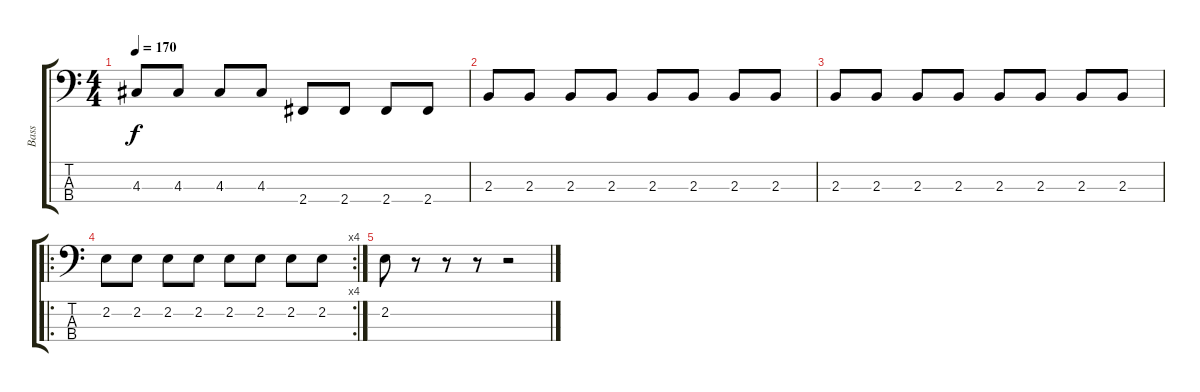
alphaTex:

\track ("Bass" "Bass") {instrument electricbassfinger}
\staff {score tabs}
\tuning (G2 D2 A1 E1) {hide}
\ts (4 4)
\tempo 170
\clef f4
\ks c
4.3.8{dy f} 4.3.8 4.3.8 4.3.8 2.4.8 2.4.8 2.4.8 2.4.8 |
2.3.8 2.3.8 2.3.8 2.3.8 2.3.8 2.3.8 2.3.8 2.3.8 |
2.3.8 2.3.8 2.3.8 2.3.8 2.3.8 2.3.8 2.3.8 2.3.8 |
\ro
\rc 4
2.2.8 2.2.8 2.2.8 2.2.8 2.2.8 2.2.8 2.2.8 2.2.8 |
2.2.8 r.8 r.8 r.8 r.2
